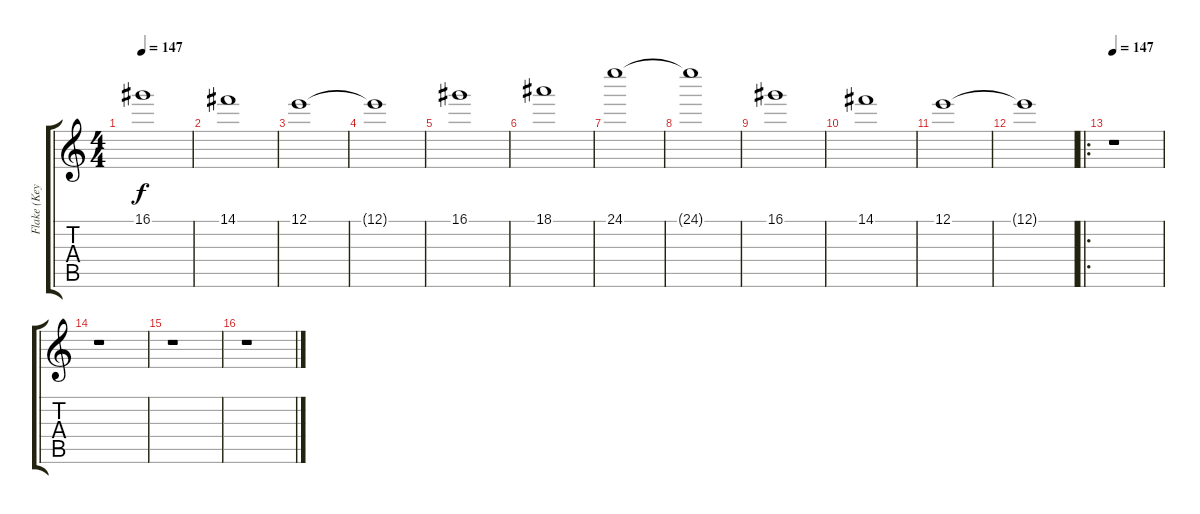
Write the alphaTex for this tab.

\track ("Flake (Keyboard Effect)" "Flake (Key") {instrument lead5charang}
\staff {score tabs}
\tuning (E5 B4 G4 D4 A3 E3) {hide}
\ts (4 4)
\tempo 147
\clef g2
\ks c
16.1.1{dy f} |
14.1.1 |
12.1.1 |
12.1{t}.1 |
16.1.1 |
18.1.1 |
24.1.1 |
24.1{t}.1 |
16.1.1 |
14.1.1 |
12.1.1 |
12.1{t}.1 |
\ro
\tempo 147
r.1 |
r.1 |
r.1 |
r.1
